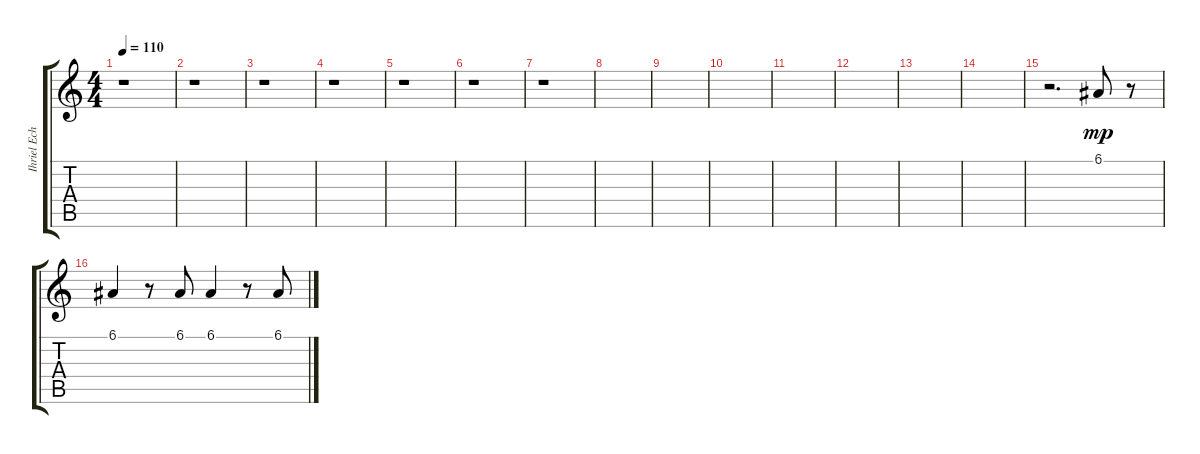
\track ("Ihriel Echo" "Ihriel Ech") {instrument synthvoice}
\staff {score tabs}
\tuning (E4 B3 G3 D3 A2 E2) {hide}
\ts (4 4)
\tempo 110
\clef g2
\ks c
r.1{dy ff} |
r.1 |
r.1 |
r.1 |
r.1 |
r.1 |
r.1 |
|
|
|
|
|
|
|
r.2{d} 6.1.8{dy mp} r.8 |
6.1.4 r.8 6.1.8 6.1.4 r.8 6.1.8
